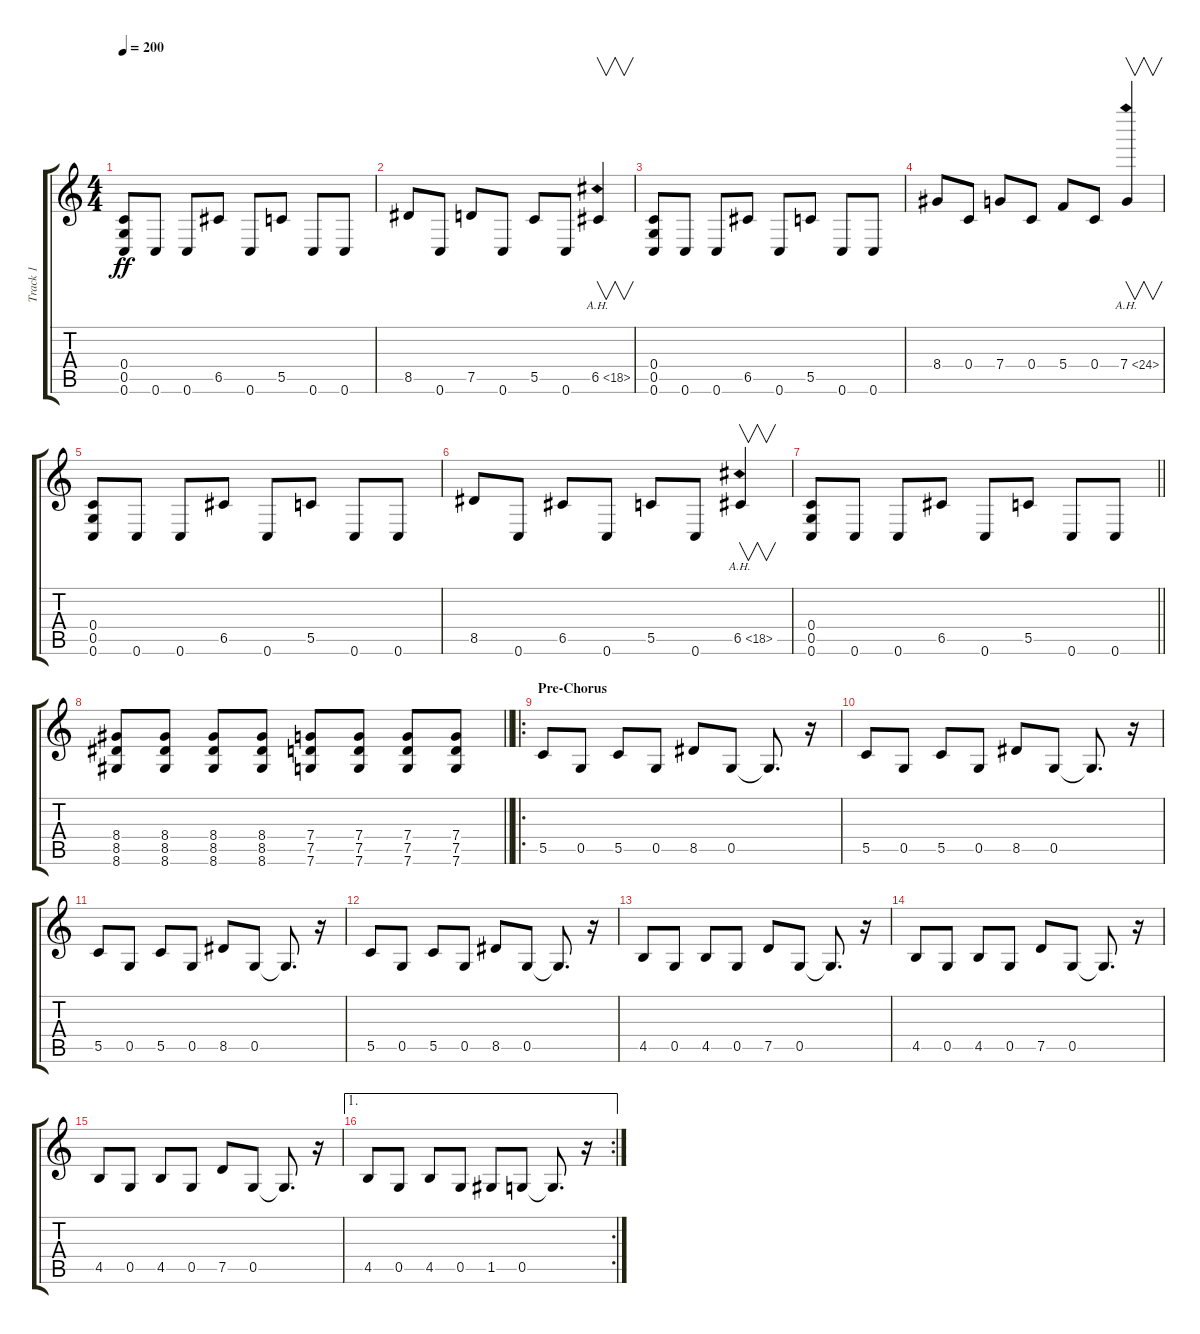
\track ("Track 1" "Track 1") {instrument distortionguitar}
\staff {score tabs}
\tuning (D4 A3 F3 C3 G2 C2) {hide}
\ts (4 4)
\tempo 200
\clef g2
\ks c
(0.4 0.5 0.6).8{dy ff} 0.6.8 0.6.8 6.5.8 0.6.8 5.5.8 0.6.8 0.6.8 |
8.5.8 0.6.8 7.5.8 0.6.8 5.5.8 0.6.8 6.5{ah 12}.4{v} |
(0.4 0.5 0.6).8 0.6.8 0.6.8 6.5.8 0.6.8 5.5.8 0.6.8 0.6.8 |
8.4.8 0.4.8 7.4.8 0.4.8 5.4.8 0.4.8 7.4{ah 17}.4{v} |
(0.4 0.5 0.6).8 0.6.8 0.6.8 6.5.8 0.6.8 5.5.8 0.6.8 0.6.8 |
8.5.8 0.6.8 6.5.8 0.6.8 5.5.8 0.6.8 6.5{ah 12}.4{v} |
\barLineRight lightlight
(0.4 0.5 0.6).8 0.6.8 0.6.8 6.5.8 0.6.8 5.5.8 0.6.8 0.6.8 |
\barLineRight lightlight
(8.4 8.5 8.6).8 (8.4 8.5 8.6).8 (8.4 8.5 8.6).8 (8.4 8.5 8.6).8 (7.4 7.5 7.6).8 (7.4 7.5 7.6).8 (7.4 7.5 7.6).8 (7.4 7.5 7.6).8 |
\ro
\section ("" "Pre-Chorus")
5.5.8 0.5.8 5.5.8 0.5.8 8.5.8 0.5.8 0.5{t}.8{d} r.16 |
5.5.8 0.5.8 5.5.8 0.5.8 8.5.8 0.5.8 0.5{t}.8{d} r.16 |
5.5.8 0.5.8 5.5.8 0.5.8 8.5.8 0.5.8 0.5{t}.8{d} r.16 |
5.5.8 0.5.8 5.5.8 0.5.8 8.5.8 0.5.8 0.5{t}.8{d} r.16 |
4.5.8 0.5.8 4.5.8 0.5.8 7.5.8 0.5.8 0.5{t}.8{d} r.16 |
4.5.8 0.5.8 4.5.8 0.5.8 7.5.8 0.5.8 0.5{t}.8{d} r.16 |
4.5.8 0.5.8 4.5.8 0.5.8 7.5.8 0.5.8 0.5{t}.8{d} r.16 |
\ae 1
\rc 2
4.5.8 0.5.8 4.5.8 0.5.8 1.5.8 0.5.8 0.5{t}.8{d} r.16
